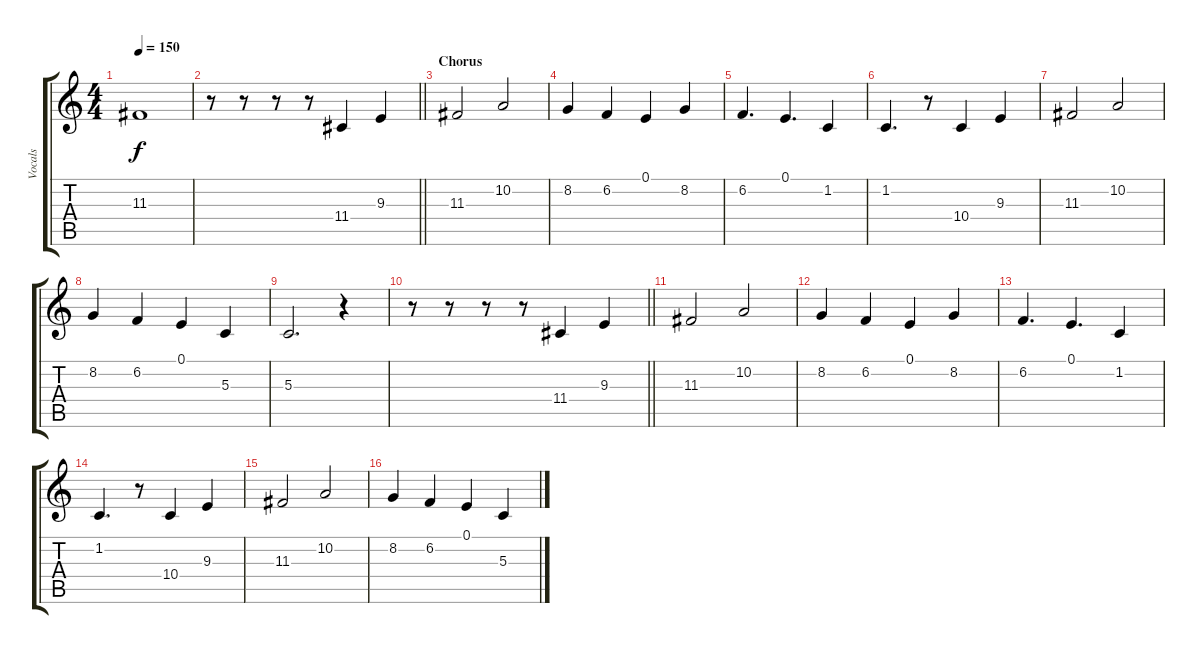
\track ("Vocals" "Vocals") {instrument lead1square}
\staff {score tabs}
\tuning (E4 B3 G3 D3 A2 D2) {hide}
\ts (4 4)
\tempo 150
\clef g2
\ks c
11.3.1{dy f} |
\barLineRight lightlight
r.8 r.8 r.8 r.8 11.4.4 9.3.4 |
\section ("" "Chorus")
11.3.2 10.2.2 |
8.2.4 6.2.4 0.1.4 8.2.4 |
6.2.4{d} 0.1.4{d} 1.2.4 |
1.2.4{d} r.8 10.4.4 9.3.4 |
11.3.2 10.2.2 |
8.2.4 6.2.4 0.1.4 5.3.4 |
5.3.2{d} r.4 |
\barLineRight lightlight
r.8 r.8 r.8 r.8 11.4.4 9.3.4 |
11.3.2 10.2.2 |
8.2.4 6.2.4 0.1.4 8.2.4 |
6.2.4{d} 0.1.4{d} 1.2.4 |
1.2.4{d} r.8 10.4.4 9.3.4 |
11.3.2 10.2.2 |
8.2.4 6.2.4 0.1.4 5.3.4
